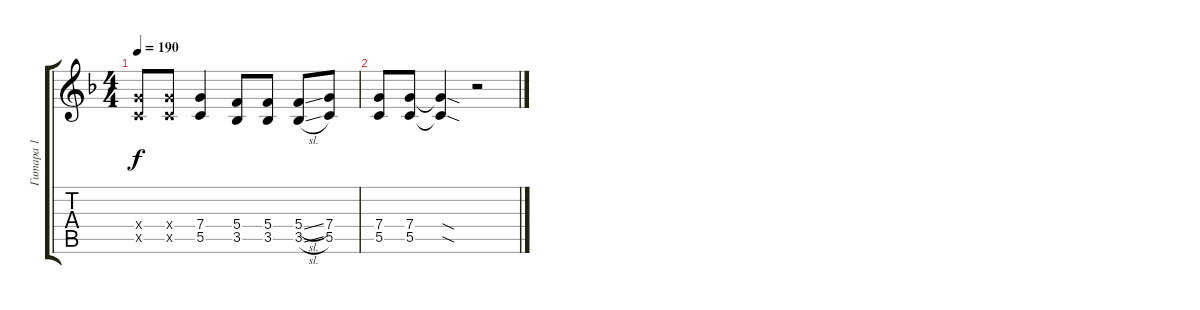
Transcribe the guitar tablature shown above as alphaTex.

\track ("Гитара 1" "Гитара 1") {instrument distortionguitar}
\staff {score tabs}
\tuning (D4 A3 F3 C3 G2 D2) {hide}
\ts (4 4)
\tempo 190
\clef g2
\ks dminor
(7.4{x} 5.5{x}).8{dy f} (7.4{x} 5.5{x}).8 (7.4 5.5).4 (5.4 3.5).8 (5.4 3.5).8 (5.4{sl} 3.5{sl}).8 (7.4 5.5).8 |
(7.4 5.5).8 (7.4 5.5).8 (7.4{sod t} 5.5{sod t}).4 r.2
